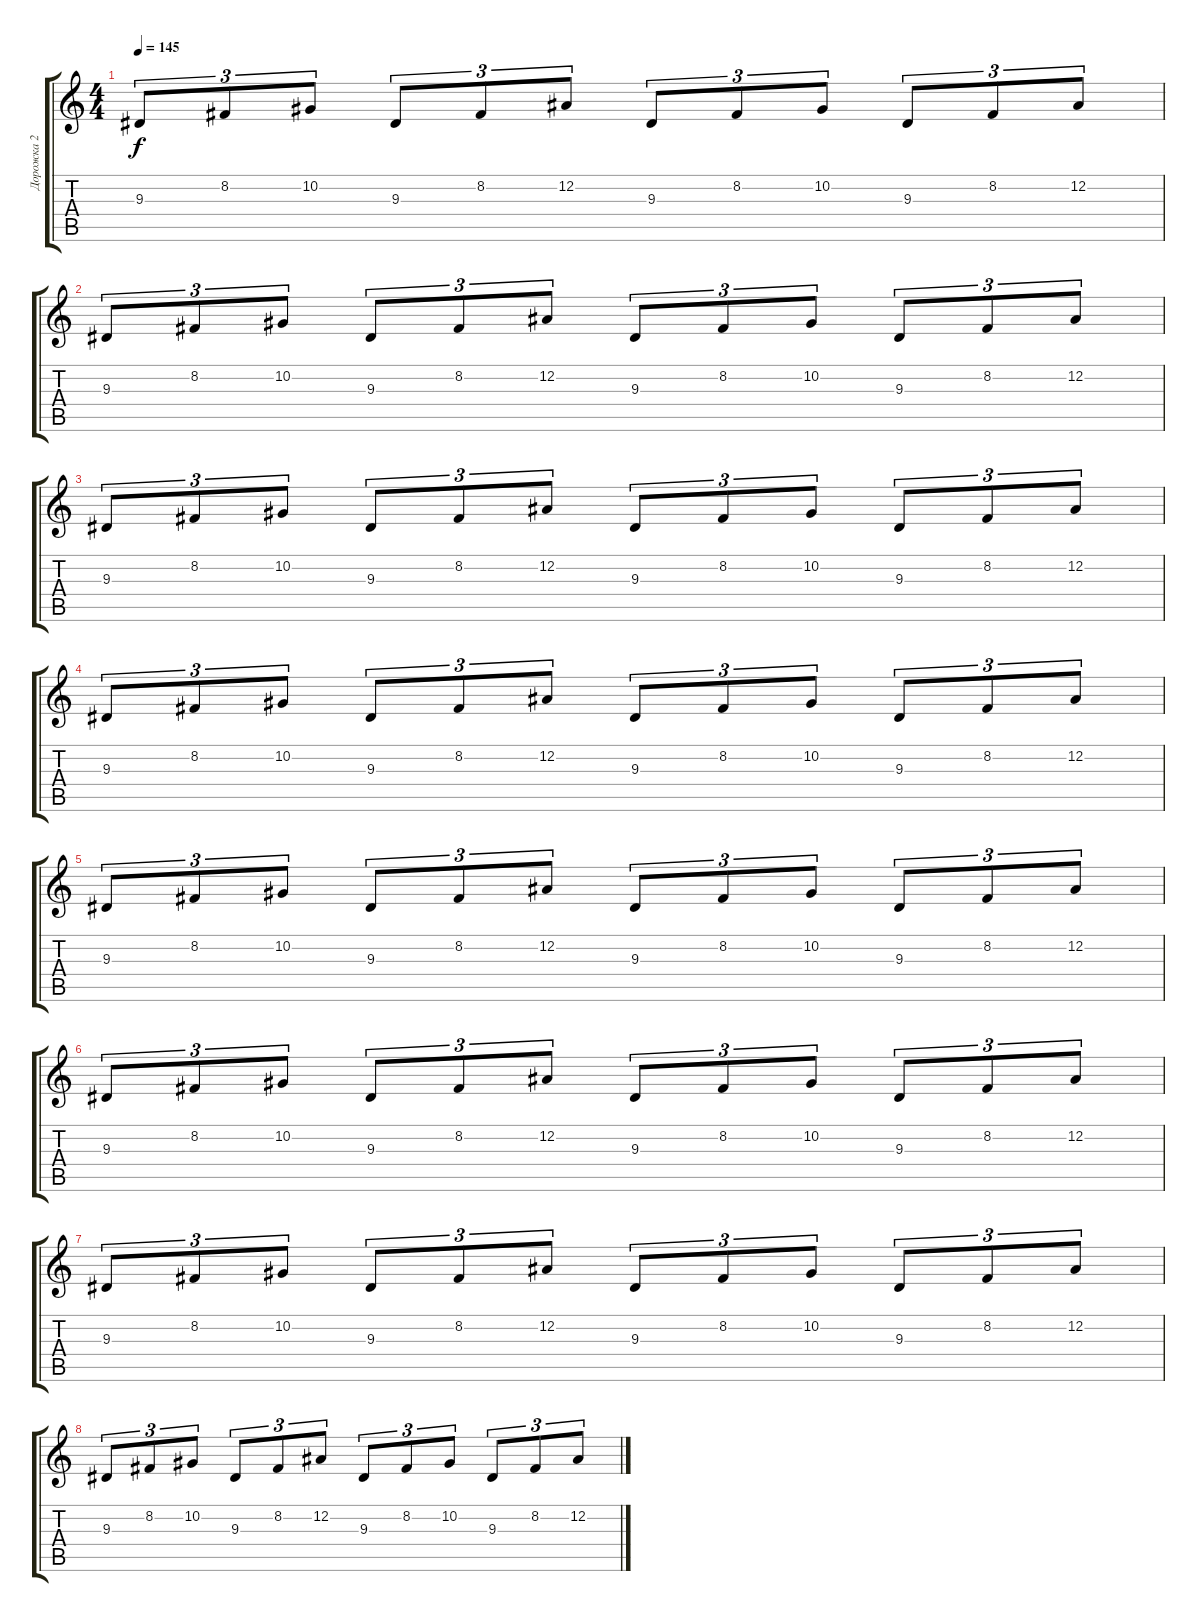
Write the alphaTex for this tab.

\track ("Дорожка 2" "Дорожка 2") {instrument stringensemble1}
\staff {score tabs}
\tuning (Eb4 Bb3 Gb3 Db3 Ab2 Eb2) {hide}
\ts (4 4)
\tempo 145
\clef g2
\ks c
9.3.8{tu (3 2) dy f} 8.2.8{tu (3 2)} 10.2.8{tu (3 2)} 9.3.8{tu (3 2)} 8.2.8{tu (3 2)} 12.2.8{tu (3 2)} 9.3.8{tu (3 2)} 8.2.8{tu (3 2)} 10.2.8{tu (3 2)} 9.3.8{tu (3 2)} 8.2.8{tu (3 2)} 12.2.8{tu (3 2)} |
9.3.8{tu (3 2)} 8.2.8{tu (3 2)} 10.2.8{tu (3 2)} 9.3.8{tu (3 2)} 8.2.8{tu (3 2)} 12.2.8{tu (3 2)} 9.3.8{tu (3 2)} 8.2.8{tu (3 2)} 10.2.8{tu (3 2)} 9.3.8{tu (3 2)} 8.2.8{tu (3 2)} 12.2.8{tu (3 2)} |
9.3.8{tu (3 2)} 8.2.8{tu (3 2)} 10.2.8{tu (3 2)} 9.3.8{tu (3 2)} 8.2.8{tu (3 2)} 12.2.8{tu (3 2)} 9.3.8{tu (3 2)} 8.2.8{tu (3 2)} 10.2.8{tu (3 2)} 9.3.8{tu (3 2)} 8.2.8{tu (3 2)} 12.2.8{tu (3 2)} |
9.3.8{tu (3 2)} 8.2.8{tu (3 2)} 10.2.8{tu (3 2)} 9.3.8{tu (3 2)} 8.2.8{tu (3 2)} 12.2.8{tu (3 2)} 9.3.8{tu (3 2)} 8.2.8{tu (3 2)} 10.2.8{tu (3 2)} 9.3.8{tu (3 2)} 8.2.8{tu (3 2)} 12.2.8{tu (3 2)} |
9.3.8{tu (3 2)} 8.2.8{tu (3 2)} 10.2.8{tu (3 2)} 9.3.8{tu (3 2)} 8.2.8{tu (3 2)} 12.2.8{tu (3 2)} 9.3.8{tu (3 2)} 8.2.8{tu (3 2)} 10.2.8{tu (3 2)} 9.3.8{tu (3 2)} 8.2.8{tu (3 2)} 12.2.8{tu (3 2)} |
9.3.8{tu (3 2)} 8.2.8{tu (3 2)} 10.2.8{tu (3 2)} 9.3.8{tu (3 2)} 8.2.8{tu (3 2)} 12.2.8{tu (3 2)} 9.3.8{tu (3 2)} 8.2.8{tu (3 2)} 10.2.8{tu (3 2)} 9.3.8{tu (3 2)} 8.2.8{tu (3 2)} 12.2.8{tu (3 2)} |
9.3.8{tu (3 2)} 8.2.8{tu (3 2)} 10.2.8{tu (3 2)} 9.3.8{tu (3 2)} 8.2.8{tu (3 2)} 12.2.8{tu (3 2)} 9.3.8{tu (3 2)} 8.2.8{tu (3 2)} 10.2.8{tu (3 2)} 9.3.8{tu (3 2)} 8.2.8{tu (3 2)} 12.2.8{tu (3 2)} |
9.3.8{tu (3 2)} 8.2.8{tu (3 2)} 10.2.8{tu (3 2)} 9.3.8{tu (3 2)} 8.2.8{tu (3 2)} 12.2.8{tu (3 2)} 9.3.8{tu (3 2)} 8.2.8{tu (3 2)} 10.2.8{tu (3 2)} 9.3.8{tu (3 2)} 8.2.8{tu (3 2)} 12.2.8{tu (3 2)}
